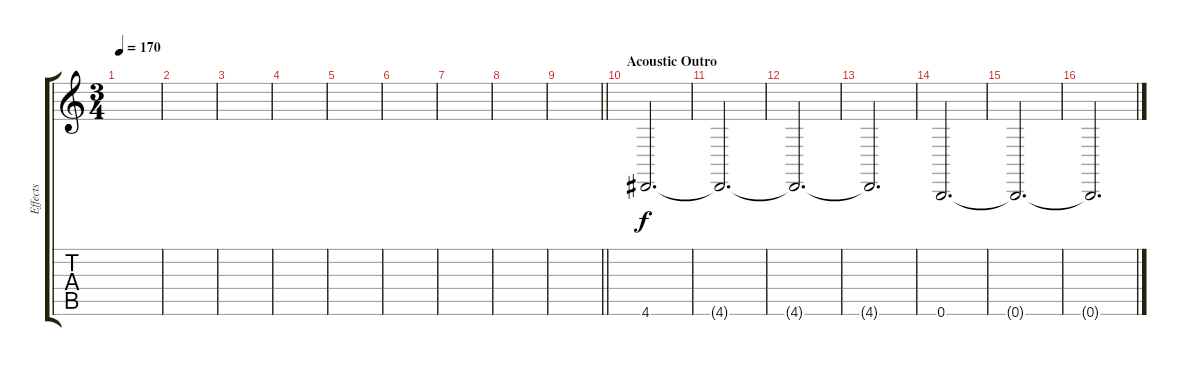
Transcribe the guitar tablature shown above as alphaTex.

\track ("Effects" "Effects") {instrument pad2warm}
\staff {score tabs}
\tuning (Db4 Ab3 E3 B2 Gb2 B1) {hide}
\ts (3 4)
\tempo 170
\clef g2
\ks c
|
|
|
|
|
|
|
|
\barLineRight lightlight
|
\section ("" "Acoustic Outro")
4.6.2{d} |
4.6{t}.2{d} |
4.6{t}.2{d} |
4.6{t}.2{d} |
0.6.2{d} |
0.6{t}.2{d} |
0.6{t}.2{d}
